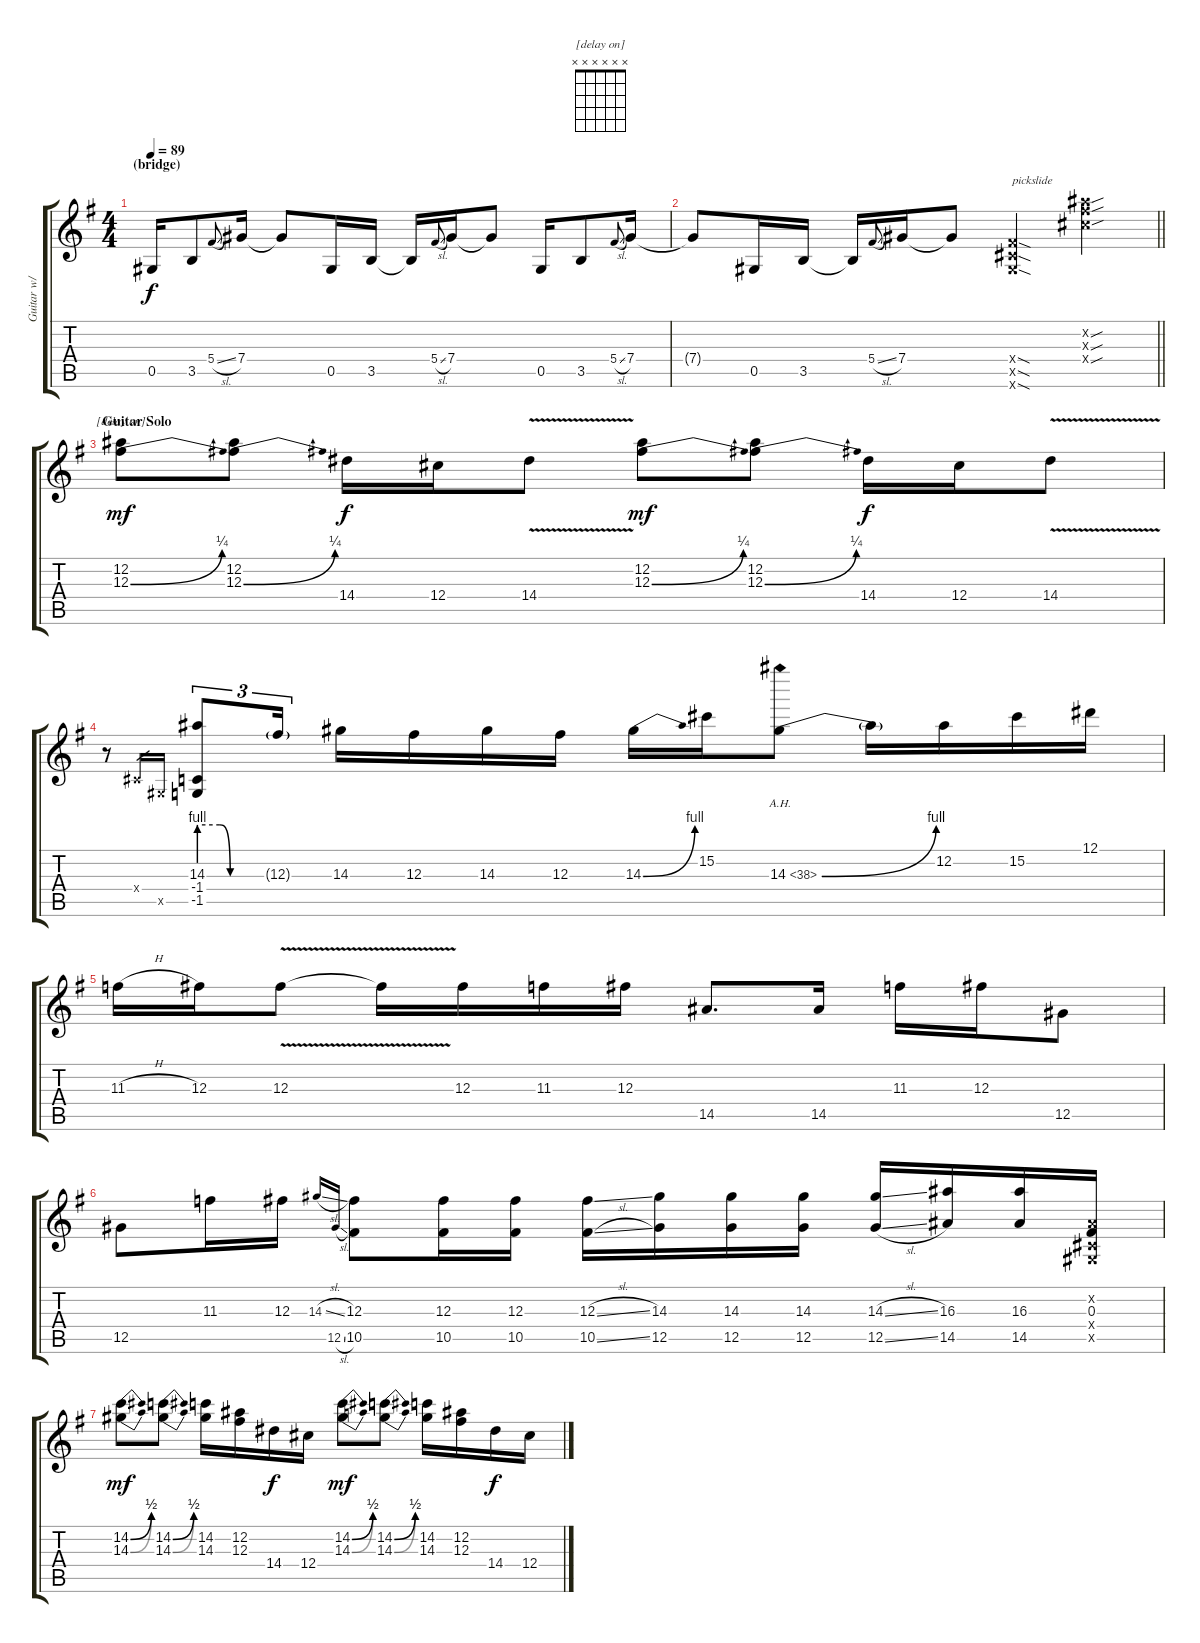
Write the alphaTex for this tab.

\track ("Guitar w/ Delay and Octaver" "Guitar w/ ") {instrument overdrivenguitar}
\staff {score tabs}
\tuning (Eb4 Bb3 Gb3 Db3 Ab2 Eb2) {hide}
\chord ("[delay on]" x x x x x x)
\ts (4 4)
\section ("" "(bridge)")
\tempo 89
\clef g2
\ks eminor
0.5.16{dy f instrument overdrivenguitar} 3.5.8 5.4{sl}.8{gr onbeat} 7.4.16 7.4{t}.8 0.5.16 3.5.16 3.5{t}.16 5.4{sl}.8{gr onbeat} 7.4.16 7.4{t}.8 0.5.16 3.5.8 5.4{sl}.8{gr onbeat} 7.4.16 |
\barLineRight lightlight
7.4{t}.8 0.5.16 3.5.16 3.5{t}.16 5.4{sl}.8{gr onbeat} 7.4.16 7.4{t}.8 (5.4{sod x} 5.5{sod x} 5.6{sod x}).4{txt "pickslide"} (12.2{sou x} 12.3{sou x} 12.4{sou x}).4 |
\section ("" "Guitar Solo")
(12.2 12.3{be (bend 0 0 60 1)}).8{ch "[delay on]" dy mf} (12.2 12.3{be (bend 0 0 60 1)}).8 14.4.16{dy f} 12.4.16 14.4{v}.8 (12.2 12.3{be (bend 0 0 60 1)}).8{dy mf} (12.2 12.3{be (bend 0 0 60 1)}).8 14.4.16{dy f} 12.4.16 14.4{v}.8 |
r.8 0.4{x}.16{gr} 0.5{x}.16{gr} (14.3{be (custom 0 4 20 4 30 0 60 0)} -1.4 -1.5).8{tu (3 2)} 12.3{g}.16{tu (3 2)} 14.3.16 12.3.16 14.3.16 12.3.16 14.3{be (bend 0 0 60 4)}.16 15.2.16 14.3{be (bend 0 0 60 4) ah 24}.8 14.3{t}.16 12.2.16 15.2.16 12.1.16 |
11.3{h}.16 12.3.16 12.3{v}.8 12.3{t}.16 12.3.16 11.3.16 12.3.16 14.5.8{d} 14.5.16 11.3.16 12.3.16 12.5.8 |
12.5.8 11.3.16 12.3.16 14.3{sl}.16{gr onbeat} 12.5{sl}.16{gr onbeat} (12.3 10.5).8 (12.3 10.5).16 (12.3 10.5).16 (12.3{sl} 10.5{sl}).16 (14.3 12.5).16 (14.3 12.5).16 (14.3 12.5).16 (14.3{sl} 12.5{sl}).16 (16.3 14.5).16 (16.3 14.5).16 (0.2{x} 0.3 0.4{x} 0.5{x}).16 |
(14.2{be (bend 0 0 60 2)} 14.3{be (bend 0 0 60 2)}).8{dy mf} (14.2{be (bend 0 0 60 2)} 14.3{be (bend 0 0 60 2)}).8 (14.2 14.3).16 (12.2 12.3).16 14.4.16{dy f} 12.4.16 (14.2{be (bend 0 0 60 2)} 14.3{be (bend 0 0 60 2)}).8{dy mf} (14.2{be (bend 0 0 60 2)} 14.3{be (bend 0 0 60 2)}).8 (14.2 14.3).16 (12.2 12.3).16 14.4.16{dy f} 12.4.16
